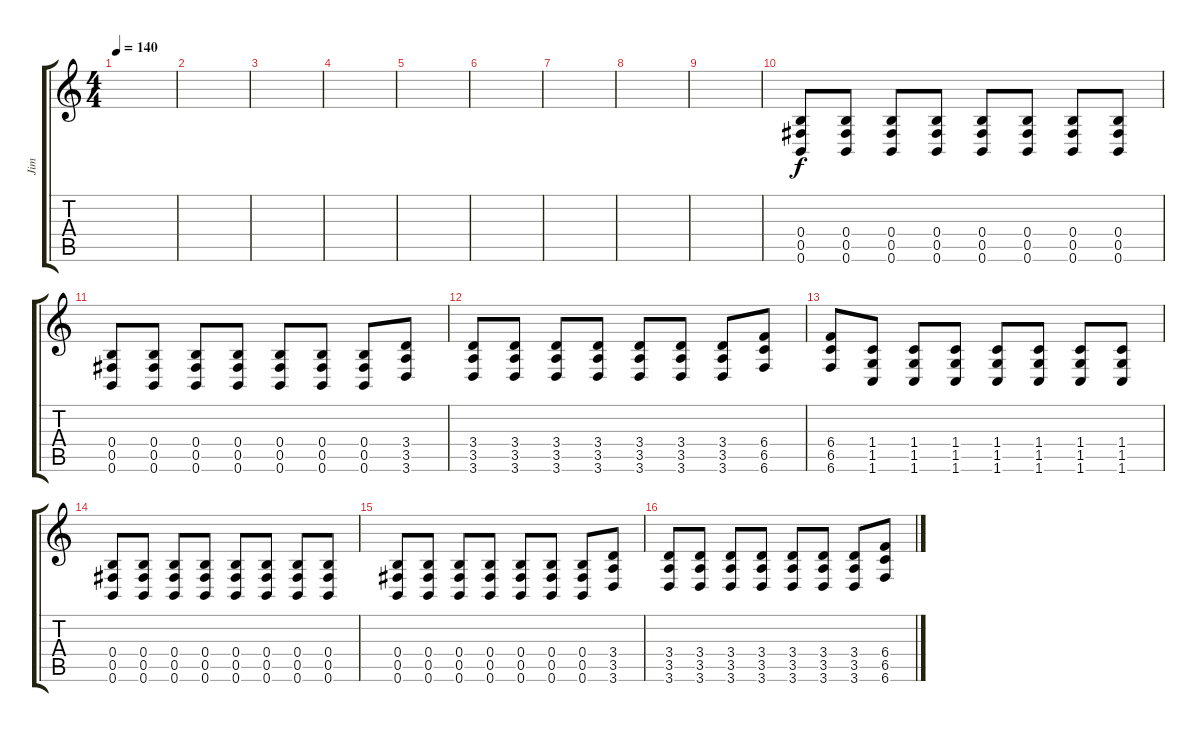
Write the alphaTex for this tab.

\track ("Jim" "Jim") {instrument distortionguitar}
\staff {score tabs}
\tuning (Db4 Ab3 E3 B2 Gb2 B1) {hide}
\ts (4 4)
\tempo 140
\clef g2
\ks c
|
|
|
|
|
|
|
|
|
(0.4 0.5 0.6).8 (0.4 0.5 0.6).8 (0.4 0.5 0.6).8 (0.4 0.5 0.6).8 (0.4 0.5 0.6).8 (0.4 0.5 0.6).8 (0.4 0.5 0.6).8 (0.4 0.5 0.6).8 |
(0.4 0.5 0.6).8 (0.4 0.5 0.6).8 (0.4 0.5 0.6).8 (0.4 0.5 0.6).8 (0.4 0.5 0.6).8 (0.4 0.5 0.6).8 (0.4 0.5 0.6).8 (3.4 3.5 3.6).8 |
(3.4 3.5 3.6).8 (3.4 3.5 3.6).8 (3.4 3.5 3.6).8 (3.4 3.5 3.6).8 (3.4 3.5 3.6).8 (3.4 3.5 3.6).8 (3.4 3.5 3.6).8 (6.4 6.5 6.6).8 |
(6.4 6.5 6.6).8 (1.4 1.5 1.6).8 (1.4 1.5 1.6).8 (1.4 1.5 1.6).8 (1.4 1.5 1.6).8 (1.4 1.5 1.6).8 (1.4 1.5 1.6).8 (1.4 1.5 1.6).8 |
(0.4 0.5 0.6).8 (0.4 0.5 0.6).8 (0.4 0.5 0.6).8 (0.4 0.5 0.6).8 (0.4 0.5 0.6).8 (0.4 0.5 0.6).8 (0.4 0.5 0.6).8 (0.4 0.5 0.6).8 |
(0.4 0.5 0.6).8 (0.4 0.5 0.6).8 (0.4 0.5 0.6).8 (0.4 0.5 0.6).8 (0.4 0.5 0.6).8 (0.4 0.5 0.6).8 (0.4 0.5 0.6).8 (3.4 3.5 3.6).8 |
(3.4 3.5 3.6).8 (3.4 3.5 3.6).8 (3.4 3.5 3.6).8 (3.4 3.5 3.6).8 (3.4 3.5 3.6).8 (3.4 3.5 3.6).8 (3.4 3.5 3.6).8 (6.4 6.5 6.6).8
